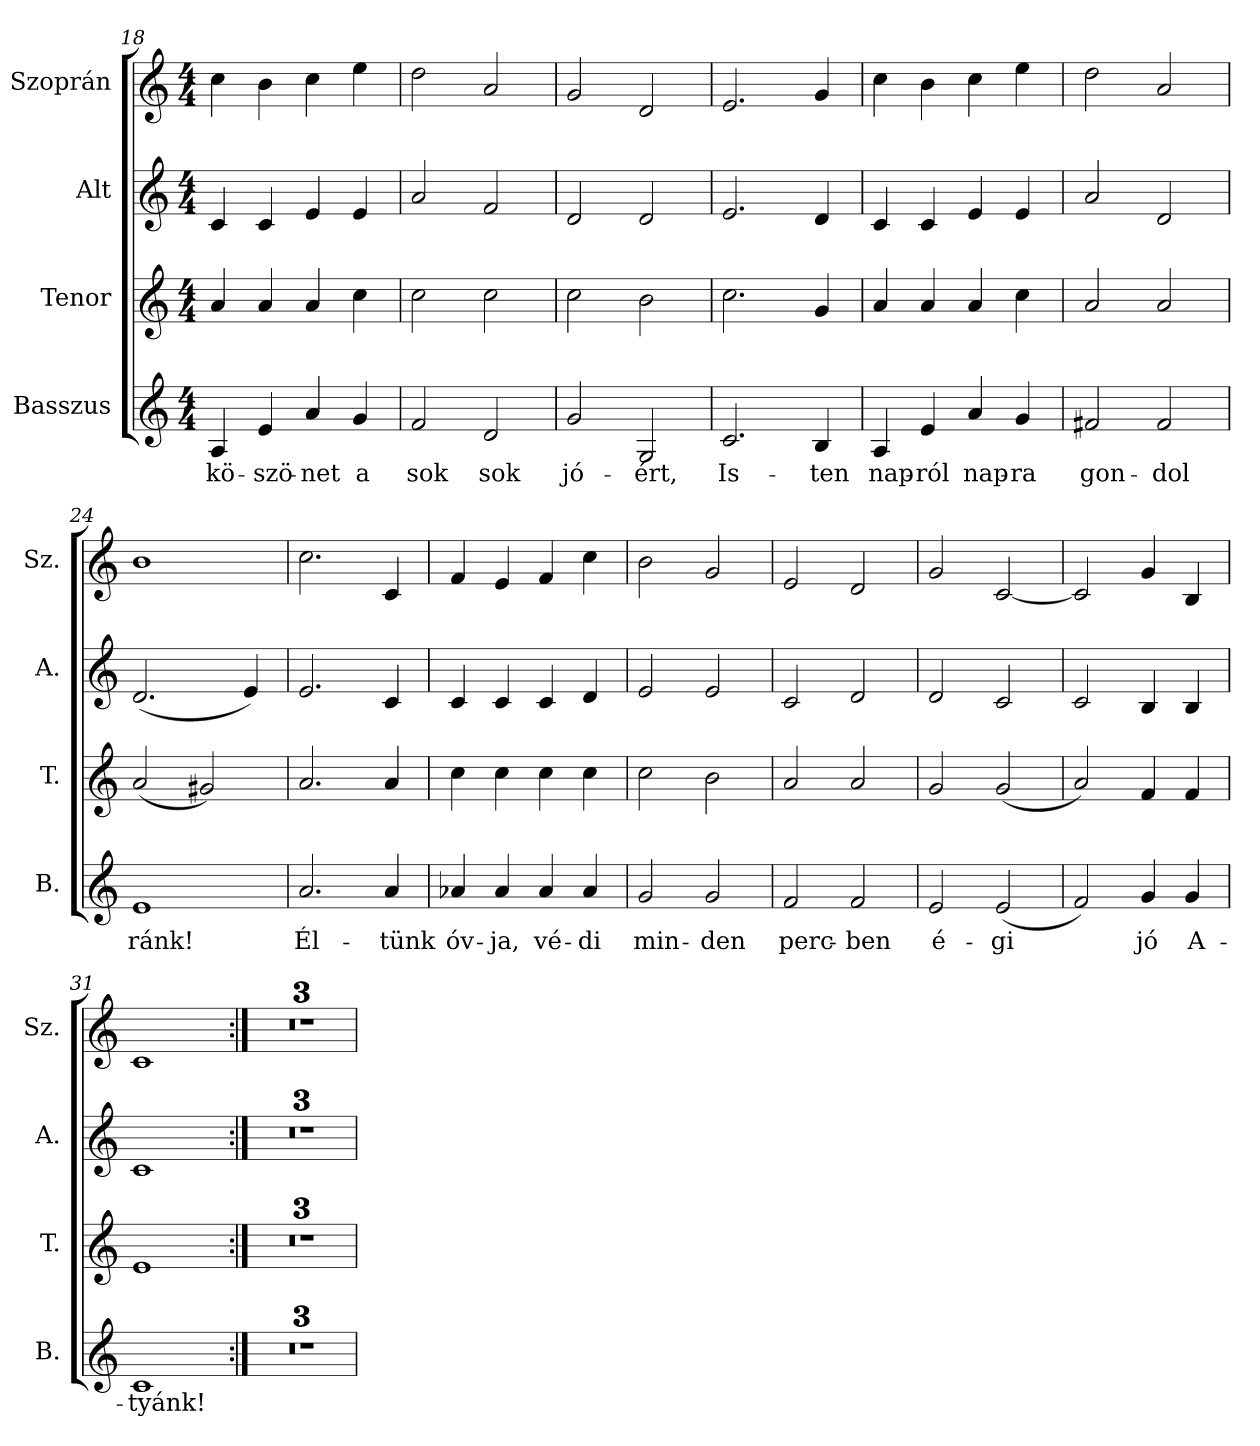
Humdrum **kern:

**kern	**text	**kern	**kern	**kern
*part4	*part4	*part3	*part2	*part1
*staff4	*staff4	*staff3	*staff2	*staff1
*I"Basszus	*	*I"Tenor	*I"Alt	*I"Szoprán
*I'B.	*	*I'T.	*I'A.	*I'Sz.
*clefG2	*	*clefG2	*clefG2	*clefG2
*k[]	*	*k[]	*k[]	*k[]
*M4/4	*	*M4/4	*M4/4	*M4/4
=18	=18	=18	=18	=18
4A/	kö-	4a/	4c/	4cc\
4e/	-szö-	4a/	4c/	4b\
4a/	-net	4a/	4e/	4cc\
4g/	a	4cc\	4e/	4ee\
=19	=19	=19	=19	=19
2f/	sok	2cc\	2a/	2dd\
2d/	sok	2cc\	2f/	2a/
=20	=20	=20	=20	=20
2g/	jó-	2cc\	2d/	2g/
2G/	-ért,	2b\	2d/	2d/
=21	=21	=21	=21	=21
2.c/	Is-	2.cc\	2.e/	2.e/
4B/	-ten	4g/	4d/	4g/
=22	=22	=22	=22	=22
4A/	nap-	4a/	4c/	4cc\
4e/	-ról	4a/	4c/	4b\
4a/	nap-	4a/	4e/	4cc\
4g/	-ra	4cc\	4e/	4ee\
=23	=23	=23	=23	=23
2f#X/	gon-	2a/	2a/	2dd\
2f#/	-dol	2a/	2d/	2a/
=24	=24	=24	=24	=24
1e	ránk!	(2a/	(2.d/	1b
.	.	2g#X/)	.	.
.	.	.	4e/)	.
!!LO:PB:g=z
=25	=25	=25	=25	=25
2.a/	Él-	2.a/	2.e/	2.cc\
4a/	-tünk	4a/	4c/	4c/
=26	=26	=26	=26	=26
4a-X/	óv-	4cc\	4c/	4f/
4a-/	-ja,	4cc\	4c/	4e/
4a-/	vé-	4cc\	4c/	4f/
4a-/	-di	4cc\	4d/	4cc\
=27	=27	=27	=27	=27
2g/	min-	2cc\	2e/	2b\
2g/	-den	2b\	2e/	2g/
=28	=28	=28	=28	=28
2f/	perc-	2a/	2c/	2e/
2f/	-ben	2a/	2d/	2d/
=29	=29	=29	=29	=29
2e/	é-	2g/	2d/	2g/
(2e/	-gi	(2g/	2c/	[2c/
=30	=30	=30	=30	=30
2f/)	.	2a/)	2c/	2c/]
4g/	jó	4f/	4B/	4g/
4g/	A-	4f/	4B/	4B/
=31	=31	=31	=31	=31
1c	-tyánk!	1e	1c	1c
=32:|!	=32:|!	=32:|!	=32:|!	=32:|!
1r	.	1r	1r	1r
=33	=33	=33	=33	=33
1r	.	1r	1r	1r
=34	=34	=34	=34	=34
1r	.	1r	1r	1r
=	=	=	=	=
*-	*-	*-	*-	*-
